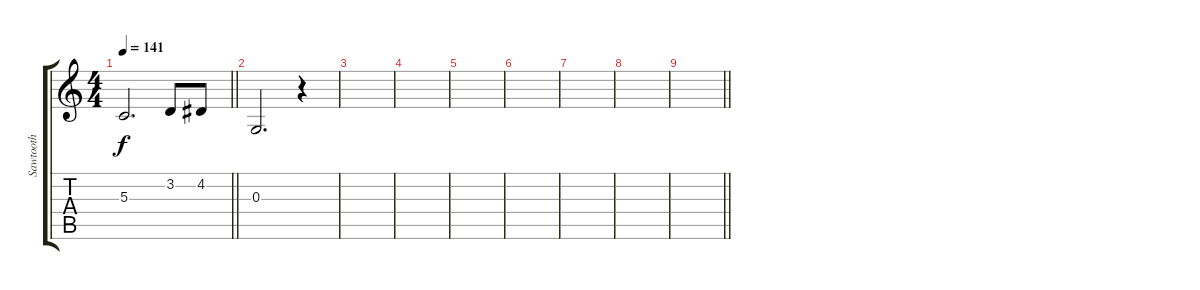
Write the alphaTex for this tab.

\track ("Sawtooth" "Sawtooth") {instrument lead2sawtooth}
\staff {score tabs}
\tuning (E4 B3 G3 D3 A2 E2) {hide}
\ts (4 4)
\tempo 141
\clef g2
\barLineRight lightlight
\ks c
5.3.2{d dy f} 3.2.8 4.2.8 |
0.3.2{d} r.4 |
|
|
|
|
|
|
\barLineRight lightlight
